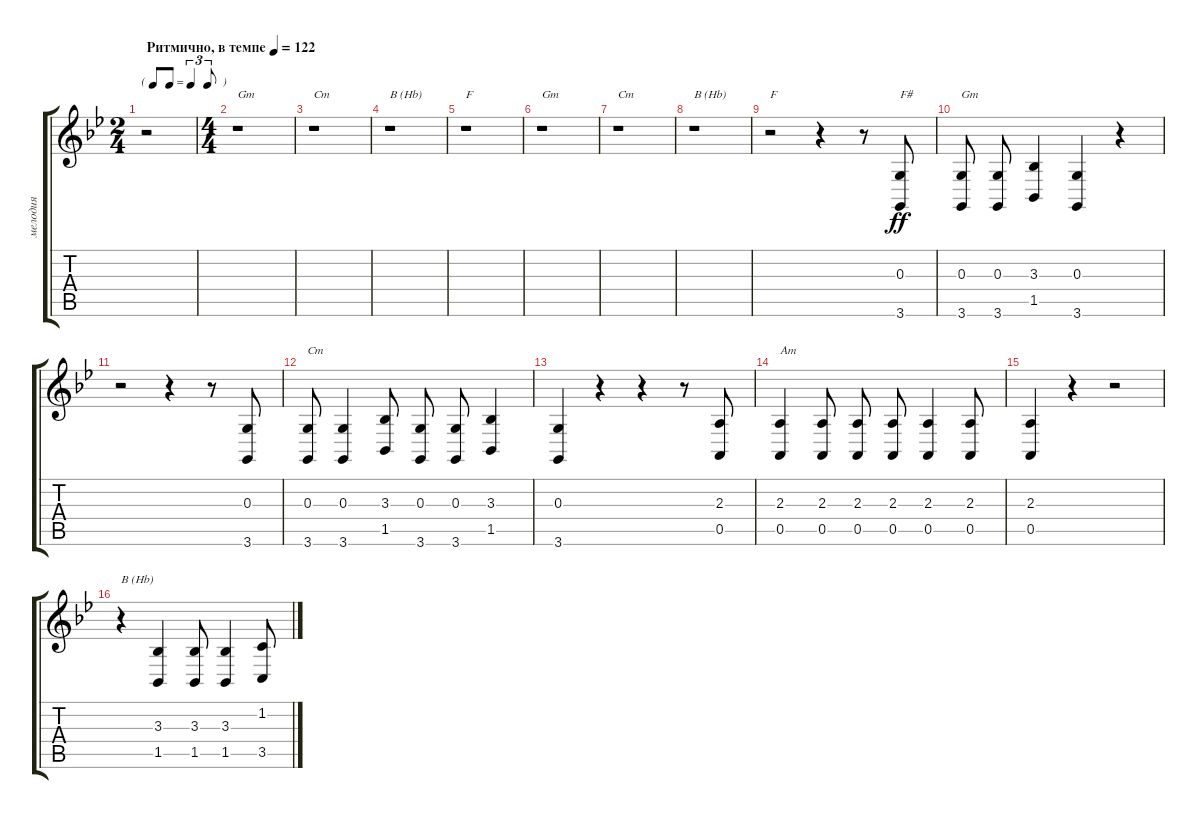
\track ("мелодия" "мелодия") {instrument accordion}
\staff {score tabs}
\tuning (E4 B3 G3 D3 A2 E2) {hide}
\ts (2 4)
\tf triplet8th
\tempo (122 "Ритмично, в темпе")
\clef g2
\ks gminor
r.2{dy ff instrument accordion} |
\ts (4 4)
r.1{txt "Gm"} |
r.1{txt "Cm"} |
r.1{txt "B (Hb)"} |
r.1{txt "F"} |
r.1{txt "Gm"} |
r.1{txt "Cm"} |
r.1{txt "B (Hb)"} |
r.2{txt "F"} r.4 r.8 (0.3 3.6).8{txt "F#"} |
(0.3 3.6).8{txt "Gm" beam split} (0.3 3.6).8 (3.3 1.5).4 (0.3 3.6).4 r.4 |
r.2 r.4 r.8 (0.3 3.6).8 |
(0.3 3.6).8{txt "Cm"} (0.3 3.6).4 (3.3 1.5).8 (0.3 3.6).8{beam split} (0.3 3.6).8 (3.3 1.5).4 |
(0.3 3.6).4 r.4 r.4 r.8 (2.3 0.5).8 |
(2.3 0.5).4{txt "Am"} (2.3 0.5).8{beam split} (2.3 0.5).8 (2.3 0.5).8 (2.3 0.5).4 (2.3 0.5).8 |
(2.3 0.5).4 r.4 r.2 |
r.4{txt "B (Hb)"} (3.3 1.5).4 (3.3 1.5).8 (3.3 1.5).4 (1.2 3.5).8
